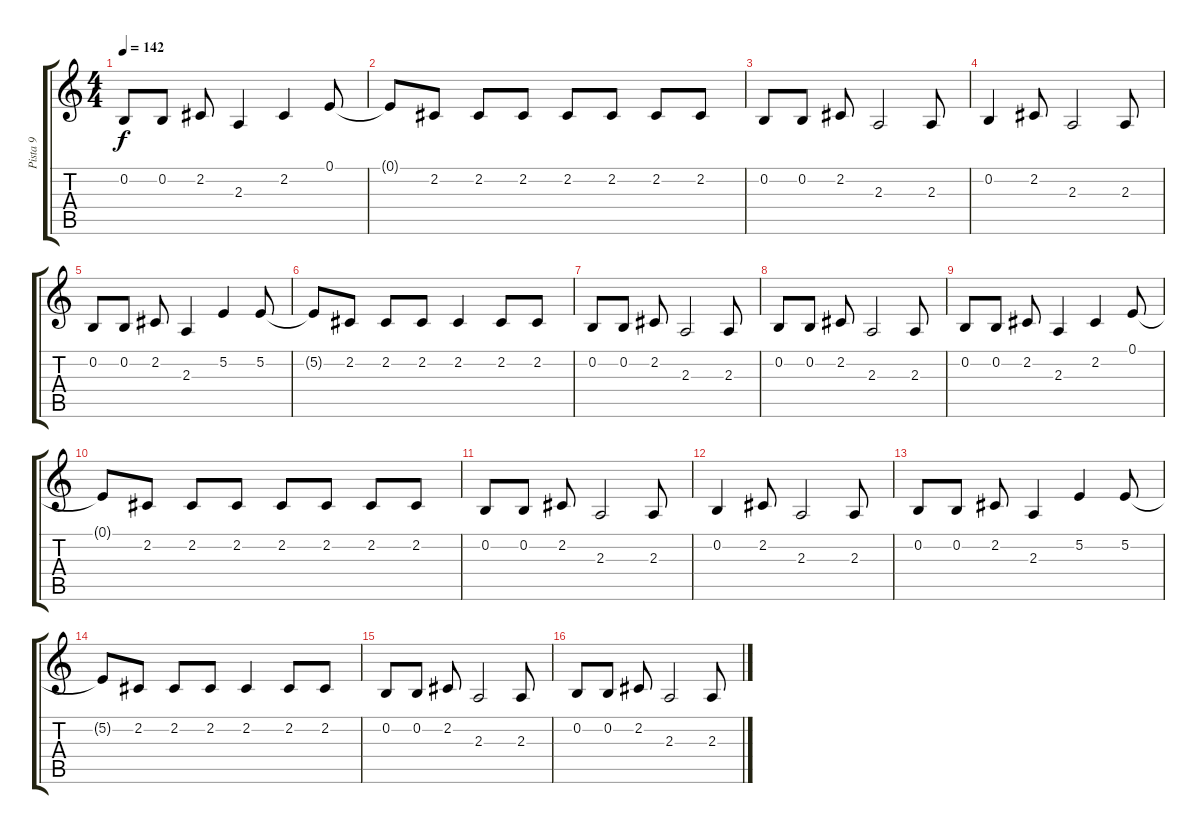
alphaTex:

\track ("Pista 9" "Pista 9") {instrument electricgrandpiano}
\staff {score tabs}
\tuning (E4 B3 G3 D3 A2 E2) {hide}
\ts (4 4)
\tempo 142
\clef g2
\ks c
0.2.8{dy f} 0.2.8 2.2.8 2.3.4 2.2.4 0.1.8 |
0.1{t}.8 2.2.8 2.2.8 2.2.8 2.2.8 2.2.8 2.2.8 2.2.8 |
0.2.8 0.2.8 2.2.8 2.3.2 2.3.8 |
0.2.4 2.2.8 2.3.2 2.3.8 |
0.2.8 0.2.8 2.2.8 2.3.4 5.2.4 5.2.8 |
5.2{t}.8 2.2.8 2.2.8 2.2.8 2.2.4 2.2.8 2.2.8 |
0.2.8 0.2.8 2.2.8 2.3.2 2.3.8 |
0.2.8 0.2.8 2.2.8 2.3.2 2.3.8 |
0.2.8 0.2.8 2.2.8 2.3.4 2.2.4 0.1.8 |
0.1{t}.8 2.2.8 2.2.8 2.2.8 2.2.8 2.2.8 2.2.8 2.2.8 |
0.2.8 0.2.8 2.2.8 2.3.2 2.3.8 |
0.2.4 2.2.8 2.3.2 2.3.8 |
0.2.8 0.2.8 2.2.8 2.3.4 5.2.4 5.2.8 |
5.2{t}.8 2.2.8 2.2.8 2.2.8 2.2.4 2.2.8 2.2.8 |
0.2.8 0.2.8 2.2.8 2.3.2 2.3.8 |
0.2.8 0.2.8 2.2.8 2.3.2 2.3.8
